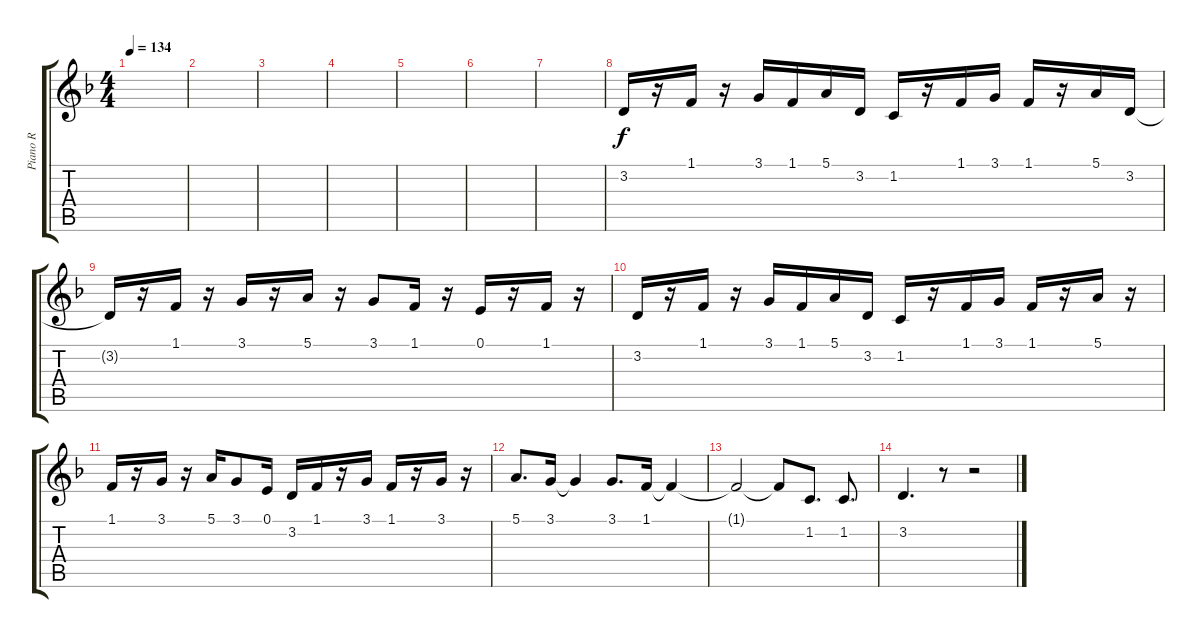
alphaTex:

\track ("Piano R" "Piano R") {instrument brightacousticpiano}
\staff {score tabs}
\tuning (E4 B3 G3 D3 A2 E2) {hide}
\ts (4 4)
\tempo 134
\clef g2
\ks f
|
|
|
|
|
|
|
3.2.16{volume 8 instrument electricpiano2} r.16 1.1.16 r.16 3.1.16 1.1.16 5.1.16 3.2.16 1.2.16 r.16 1.1.16 3.1.16 1.1.16 r.16 5.1.16 3.2.16 |
3.2{t}.16 r.16 1.1.16 r.16 3.1.16 r.16 5.1.16 r.16 3.1.8 1.1.16 r.16 0.1.16 r.16 1.1.16 r.16 |
3.2.16 r.16 1.1.16 r.16 3.1.16 1.1.16 5.1.16 3.2.16 1.2.16 r.16 1.1.16 3.1.16 1.1.16 r.16 5.1.16 r.16 |
1.1.16 r.16 3.1.16 r.16 5.1.16 3.1.8 0.1.16 3.2.16 1.1.16 r.16 3.1.16 1.1.16 r.16 3.1.16 r.16 |
5.1.8{d} 3.1.16 3.1{t}.4 3.1.8{d} 1.1.16 1.1{t}.4 |
1.1{t}.2 1.1{t}.8 1.2.8{d} 1.2.8{d} |
3.2.4{d} r.8 r.2
